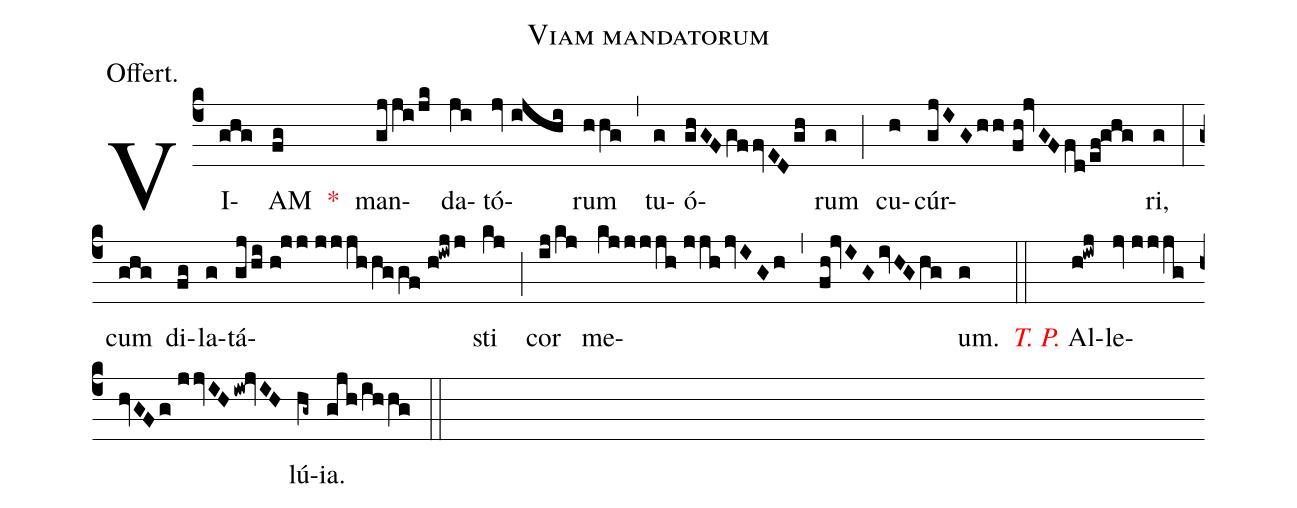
name:Viam mandatorum;
annotation:Offert.;
mode:VIII.;
office-part:Offertory;
%%
(c4) VI(ghg)AM(fg) <v>\red{*}</v>() man(gjji/jk)da(ji)tó(jv//ijhi)rum(hhg) (,) tu(g)ó(ghGF/gffvED/gh)rum(g) (;) cu(h)cúr(gjIG/hh//fh!jvGF/fd/ef!ghg)ri,(g) (:) cum(ghg) di(fg)la(g)tá(gj/hi//h!jj//jjjhhggf//h!iwjj)sti(kj) (;) cor(ij/kj) me(kjjjjh//jjh/jvIG/h,fh!jvIG/ivHG/hg)um.(g) (::) <v>\redit{T. P.}</v> Al(h!iwj)le(jv//jjjg/hvGFg//jjvIH/iw!jvIH)lú(hg~)ia.(gjh/ihhg) (::)
